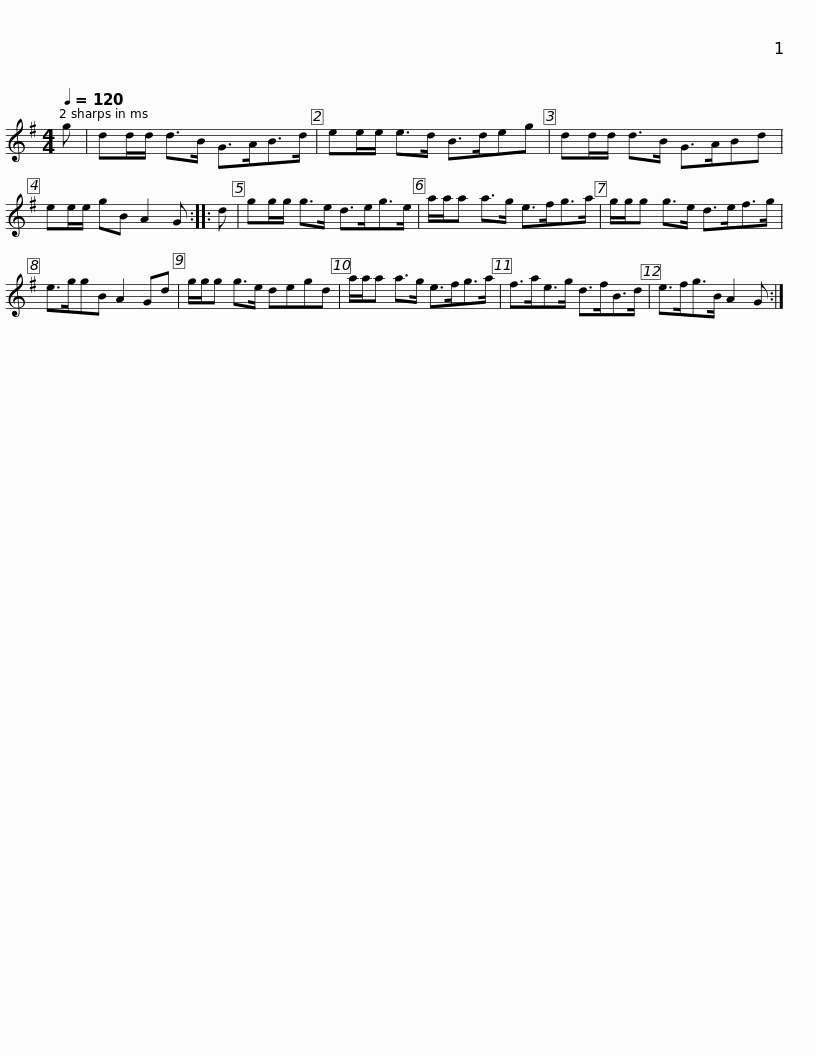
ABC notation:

X:1
L:1/8
Q:1/4=120
M:4/4
I:linebreak $
K:G
V:1 treble
V:1
 g | dd/d/ d>B G>AB>d | ee/e/ e>d B>deg | dd/d/ d>B G>ABd | ee/e/ gB A2 G :: %5
 d |$ gg/g/ g>e d>eg>e | a/a/a a>g e>fg>a | g/g/g g>e d>ef>g | e>ggB A2 Gd |$ %10
 g/g/g g>e degd | a/a/a a>g e>fg>a | f>ae>g d>fB>d | e>fg>B A2 G :| %14
